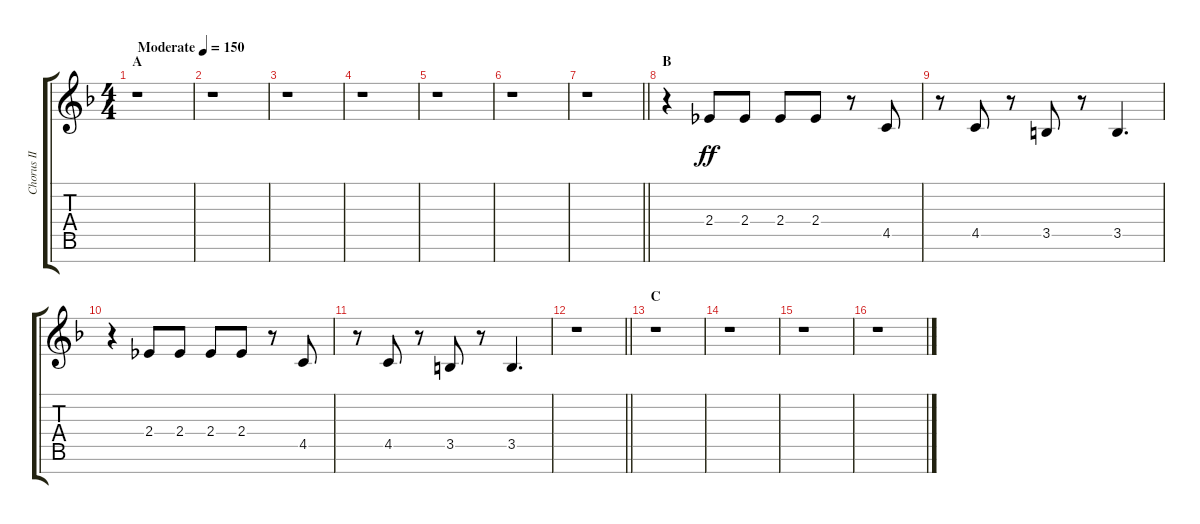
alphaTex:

\track ("Chorus II" "Chorus II") {instrument voiceoohs}
\staff {score tabs}
\tuning (Eb5 Bb4 Gb4 Db4 Ab3 Eb3 Bb2) {hide}
\ts (4 4)
\section ("" "A")
\tempo (150 "Moderate")
\clef g2
\ks f
r.1{dy ff instrument voiceoohs} |
r.1 |
r.1 |
r.1 |
r.1 |
r.1 |
\barLineRight lightlight
r.1 |
\section ("" "B")
r.4 2.4.8 2.4.8 2.4.8 2.4.8 r.8 4.5.8 |
r.8 4.5.8 r.8 3.5.8 r.8 3.5.4{d} |
r.4 2.4.8 2.4.8 2.4.8 2.4.8 r.8 4.5.8 |
r.8 4.5.8 r.8 3.5.8 r.8 3.5.4{d} |
\barLineRight lightlight
r.1 |
\section ("" "C")
r.1 |
r.1 |
r.1 |
r.1
